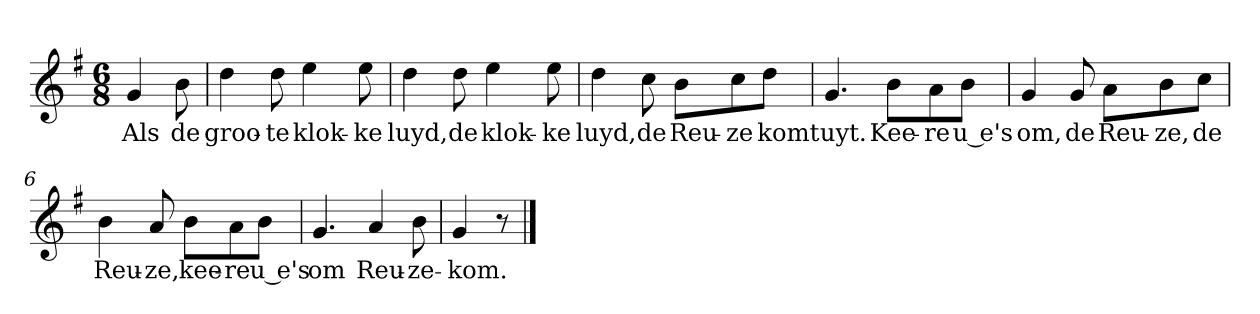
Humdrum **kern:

**kern	**text
*part1	*part1
*staff1	*staff1
*clefG2	*
*k[f#]	*
*G:	*
*M6/8	*
*MM120	*
=	=
4g	Als
8b	de
=1	=1
4dd	groo-
8dd	-te
4ee	klok-
8ee	-ke
=2	=2
4dd	luyd,
8dd	de
4ee	klok-
8ee	-ke
=3	=3
4dd	luyd,
8cc	de
8b\L	Reu-
8cc\	-ze
8dd\J	komt
=4	=4
4.g	uyt.
8b\L	Kee-
8a\	-re
8b\J	u e's
=5	=5
4g	om,
8g	de
8a\L	Reu-
8b\	-ze,
8cc\J	de
=6	=6
4b	Reu-
8a	-ze,
8b\L	kee-
8a\	-re
8b\J	u e's
=7	=7
4.g	om
4a	Reu-
8b	-ze-
=8	=8
4g	-kom.
8r	.
==	==
*-	*-
